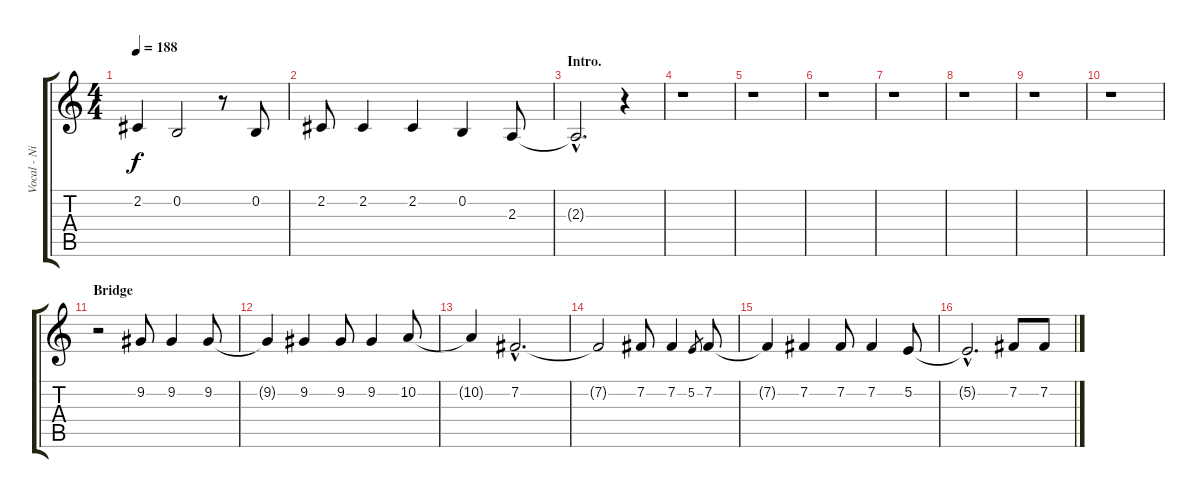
\track ("Vocal - Nikola" "Vocal - Ni") {instrument flute}
\staff {score tabs}
\tuning (E4 B3 G3 D3 A2 E2) {hide}
\ts (4 4)
\tempo 188
\clef g2
\ks c
2.2.4{dy f} 0.2.2 r.8 0.2.8 |
2.2.8 2.2.4 2.2.4 0.2.4 2.3.8 |
\section ("" "Intro.")
2.3{hac t}.2{d} r.4 |
r.1 |
r.1 |
r.1 |
r.1 |
r.1 |
r.1 |
r.1 |
\section ("" "Bridge")
r.2 9.2.8 9.2.4 9.2.8 |
9.2{t}.4 9.2.4 9.2.8 9.2.4 10.2.8 |
10.2{t}.4 7.2{hac}.2{d} |
7.2{t}.2 7.2.8 7.2.4 5.2.8{gr} 7.2.8 |
7.2{t}.4 7.2.4 7.2.8 7.2.4 5.2.8 |
5.2{hac t}.2{d} 7.2.8 7.2.8
